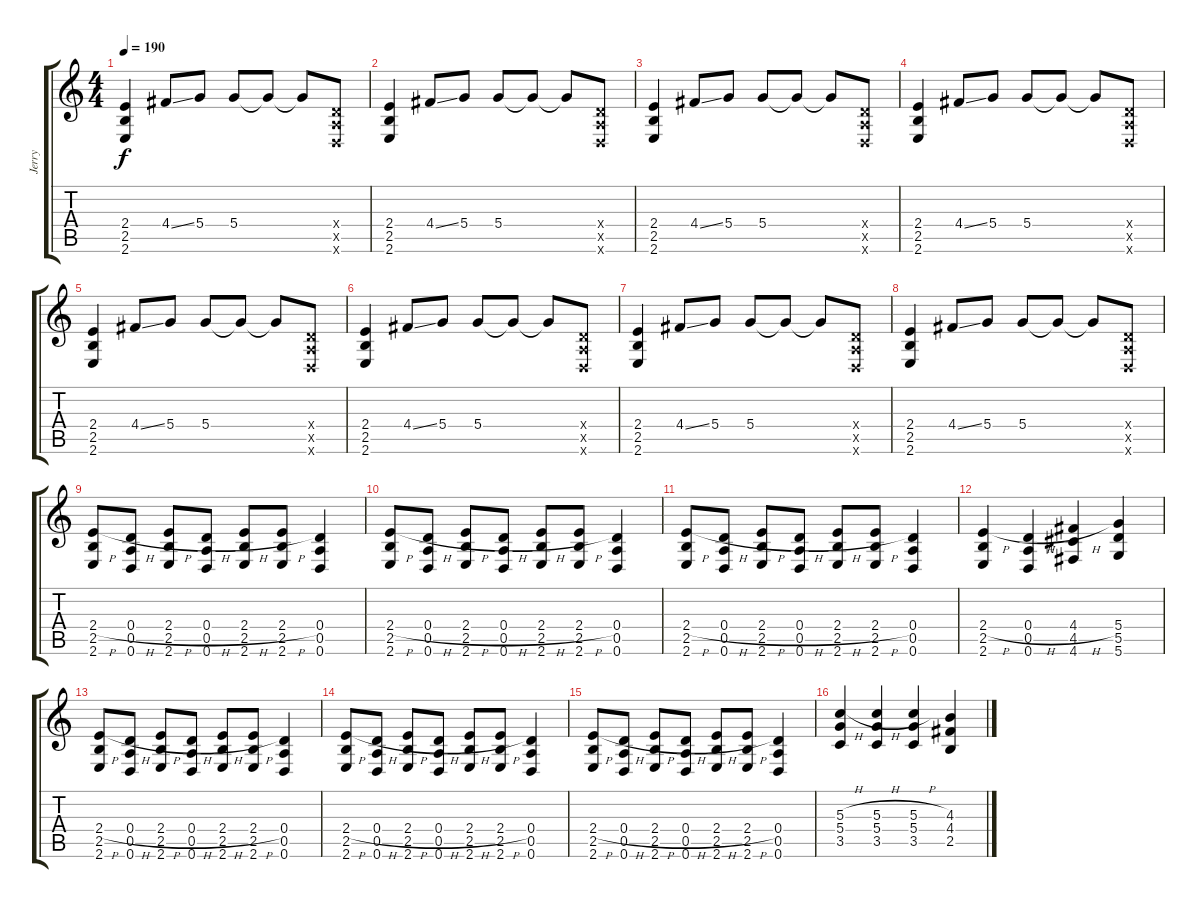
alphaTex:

\track ("Jerry" "Jerry") {instrument overdrivenguitar}
\staff {score tabs}
\tuning (E4 B3 G3 D3 A2 D2) {hide}
\ts (4 4)
\tempo 190
\clef g2
\ks c
(2.4 2.5 2.6).4{dy f} 4.4{ss}.8 5.4.8 5.4.8 5.4{t}.8 5.4{t}.8 (0.4{x} 0.5{x} 0.6{x}).8 |
(2.4 2.5 2.6).4 4.4{ss}.8 5.4.8 5.4.8 5.4{t}.8 5.4{t}.8 (0.4{x} 0.5{x} 0.6{x}).8 |
(2.4 2.5 2.6).4 4.4{ss}.8 5.4.8 5.4.8 5.4{t}.8 5.4{t}.8 (0.4{x} 0.5{x} 0.6{x}).8 |
(2.4 2.5 2.6).4 4.4{ss}.8 5.4.8 5.4.8 5.4{t}.8 5.4{t}.8 (0.4{x} 0.5{x} 0.6{x}).8 |
(2.4 2.5 2.6).4 4.4{ss}.8 5.4.8 5.4.8 5.4{t}.8 5.4{t}.8 (0.4{x} 0.5{x} 0.6{x}).8 |
(2.4 2.5 2.6).4 4.4{ss}.8 5.4.8 5.4.8 5.4{t}.8 5.4{t}.8 (0.4{x} 0.5{x} 0.6{x}).8 |
(2.4 2.5 2.6).4 4.4{ss}.8 5.4.8 5.4.8 5.4{t}.8 5.4{t}.8 (0.4{x} 0.5{x} 0.6{x}).8 |
(2.4 2.5 2.6).4 4.4{ss}.8 5.4.8 5.4.8 5.4{t}.8 5.4{t}.8 (0.4{x} 0.5{x} 0.6{x}).8 |
(2.4{h} 2.5 2.6).8 (0.4{h} 0.5 0.6).8 (2.4{h} 2.5 2.6).8 (0.4{h} 0.5 0.6).8 (2.4{h} 2.5 2.6).8 (2.4{h} 2.5 2.6).8 (0.4 0.5 0.6).4 |
(2.4{h} 2.5 2.6).8 (0.4{h} 0.5 0.6).8 (2.4{h} 2.5 2.6).8 (0.4{h} 0.5 0.6).8 (2.4{h} 2.5 2.6).8 (2.4{h} 2.5 2.6).8 (0.4 0.5 0.6).4 |
(2.4{h} 2.5 2.6).8 (0.4{h} 0.5 0.6).8 (2.4{h} 2.5 2.6).8 (0.4{h} 0.5 0.6).8 (2.4{h} 2.5 2.6).8 (2.4{h} 2.5 2.6).8 (0.4 0.5 0.6).4 |
(2.4{h} 2.5 2.6).4 (0.4{h} 0.5 0.6).4 (4.4{h} 4.5 4.6).4 (5.4 5.5 5.6).4 |
(2.4{h} 2.5 2.6).8 (0.4{h} 0.5 0.6).8 (2.4{h} 2.5 2.6).8 (0.4{h} 0.5 0.6).8 (2.4{h} 2.5 2.6).8 (2.4{h} 2.5 2.6).8 (0.4 0.5 0.6).4 |
(2.4{h} 2.5 2.6).8 (0.4{h} 0.5 0.6).8 (2.4{h} 2.5 2.6).8 (0.4{h} 0.5 0.6).8 (2.4{h} 2.5 2.6).8 (2.4{h} 2.5 2.6).8 (0.4 0.5 0.6).4 |
(2.4{h} 2.5 2.6).8 (0.4{h} 0.5 0.6).8 (2.4{h} 2.5 2.6).8 (0.4{h} 0.5 0.6).8 (2.4{h} 2.5 2.6).8 (2.4{h} 2.5 2.6).8 (0.4 0.5 0.6).4 |
(5.3{h} 5.4 3.5).4 (5.3{h} 5.4 3.5).4 (5.3{h} 5.4 3.5).4 (4.3 4.4 2.5).4
